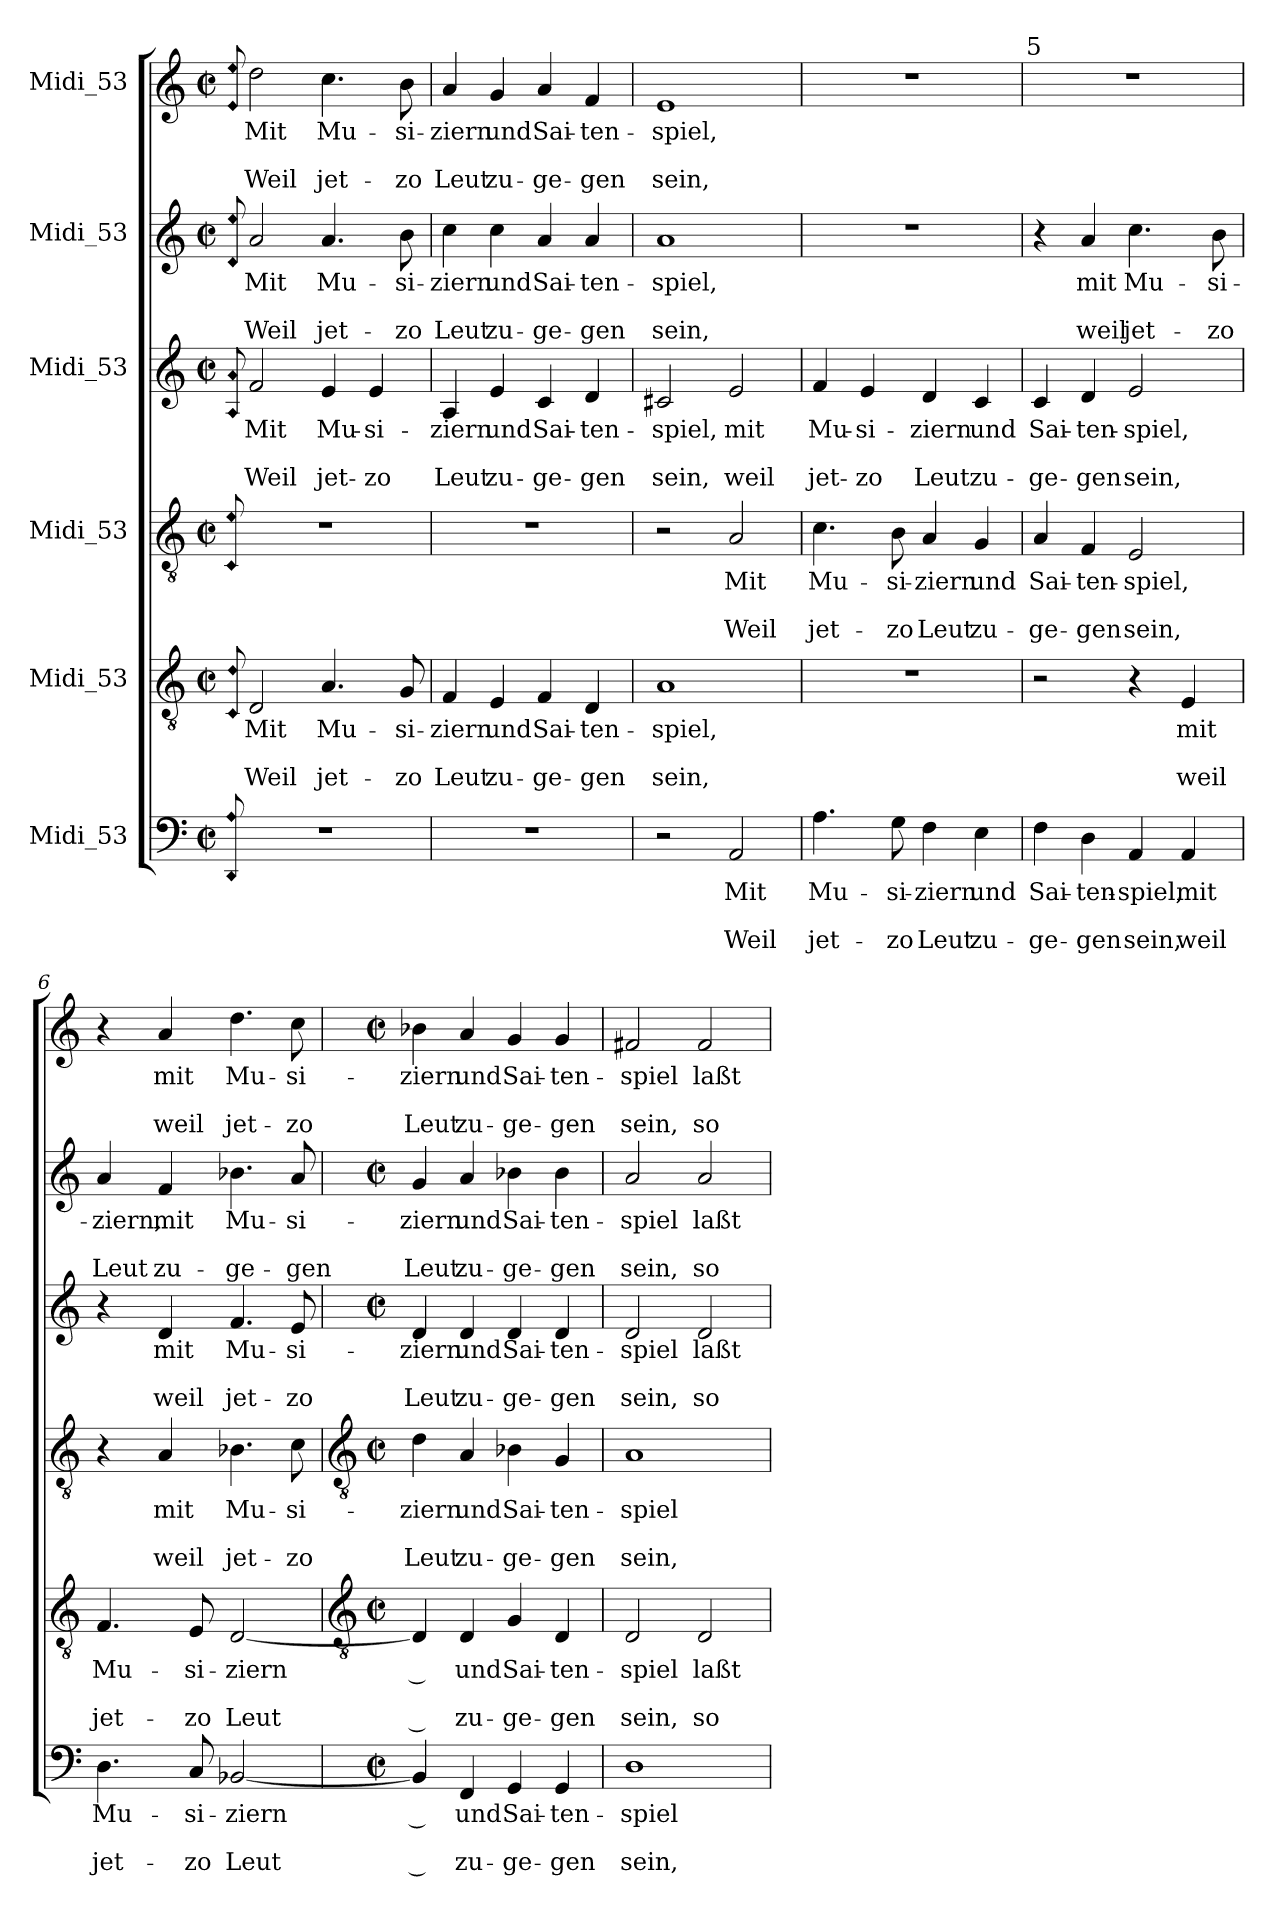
**kern	**text	**text	**text	**kern	**text	**text	**text	**kern	**text	**text	**text	**kern	**text	**text	**text	**kern	**text	**text	**text	**kern	**text	**text	**text
*part6	*part6	*part6	*part6	*part5	*part5	*part5	*part5	*part4	*part4	*part4	*part4	*part3	*part3	*part3	*part3	*part2	*part2	*part2	*part2	*part1	*part1	*part1	*part1
*staff6	*staff6	*staff6	*staff6	*staff5	*staff5	*staff5	*staff5	*staff4	*staff4	*staff4	*staff4	*staff3	*staff3	*staff3	*staff3	*staff2	*staff2	*staff2	*staff2	*staff1	*staff1	*staff1	*staff1
*I"Midi_53	*	*	*	*I"Midi_53	*	*	*	*I"Midi_53	*	*	*	*I"Midi_53	*	*	*	*I"Midi_53	*	*	*	*I"Midi_53	*	*	*
*clefF4	*	*	*	*clefGv2	*	*	*	*clefGv2	*	*	*	*clefG2	*	*	*	*clefG2	*	*	*	*clefG2	*	*	*
*k[]	*	*	*	*k[]	*	*	*	*k[]	*	*	*	*k[]	*	*	*	*k[]	*	*	*	*k[]	*	*	*
*C:	*	*	*	*C:	*	*	*	*C:	*	*	*	*C:	*	*	*	*C:	*	*	*	*C:	*	*	*
*M2/2	*	*	*	*M2/2	*	*	*	*M2/2	*	*	*	*M2/2	*	*	*	*M2/2	*	*	*	*M2/2	*	*	*
*met(c|)	*	*	*	*met(c|)	*	*	*	*met(c|)	*	*	*	*met(c|)	*	*	*	*met(c|)	*	*	*	*met(c|)	*	*	*
=1	=1	=1	=1	=1	=1	=1	=1	=1	=1	=1	=1	=1	=1	=1	=1	=1	=1	=1	=1	=1	=1	=1	=1
!	!	!	!	!	!	!	!	!	!	!	!	!	!	!	!	!	!	!	!	!LO:N:n=1:head=diamond	!	!	!
!	!	!	!	!	!	!	!	!	!	!	!	!	!	!	!	!LO:N:n=1:head=diamond	!	!	!	!LO:N:n=2:head=diamond	!	!	!
!	!	!	!	!	!	!	!	!	!	!	!	!LO:N:n=1:head=diamond	!	!	!	!LO:N:n=2:head=diamond	!	!	!	!	!	!	!
!	!	!	!	!	!	!	!	!LO:N:n=1:head=diamond	!	!	!	!LO:N:n=2:head=diamond	!	!	!	!	!	!	!	!	!	!	!
!	!	!	!	!LO:N:n=1:head=diamond	!	!	!	!LO:N:n=2:head=diamond	!	!	!	!	!	!	!	!	!	!	!	!	!	!	!
!LO:N:n=1:head=diamond	!	!	!	!LO:N:n=2:head=diamond	!	!	!	!	!	!	!	!	!	!	!	!	!	!	!	!	!	!	!
!LO:N:n=2:head=diamond	!	!	!	!	!	!	!	!	!	!	!	!	!	!	!	!	!	!	!	!	!	!	!
8qqDD 8qqA	.	.	.	8qqC 8qqd	.	.	.	8qqC 8qqe	.	.	.	8qqA 8qqa	.	.	.	8qqd 8qqee	.	.	.	8qqe 8qqee	.	.	.
!	!	!	!	!	!LO:LY:b	!	!LO:LY:b	!	!	!	!	!	!LO:LY:b	!	!LO:LY:b	!	!LO:LY:b	!	!LO:LY:b	!	!LO:LY:b	!	!LO:LY:b
1r	.	.	.	2D	Mit	.	Weil	1r	.	.	.	2f	Mit	.	Weil	2a	Mit	.	Weil	2dd	Mit	.	Weil
!	!	!	!	!	!LO:LY:b	!	!LO:LY:b	!	!	!	!	!	!LO:LY:b	!	!LO:LY:b	!	!LO:LY:b	!	!LO:LY:b	!	!LO:LY:b	!	!LO:LY:b
.	.	.	.	4.A	Mu-	.	-jet-	.	.	.	.	4e	Mu-	.	-jet-	4.a	Mu-	.	-jet-	4.cc	Mu-	.	-jet-
!	!	!	!	!	!	!	!	!	!	!	!	!	!LO:LY:b	!	!LO:LY:b	!	!	!	!	!	!	!	!
.	.	.	.	.	.	.	.	.	.	.	.	4e	-si-	.	-zo	.	.	.	.	.	.	.	.
!	!	!	!	!	!LO:LY:b	!	!LO:LY:b	!	!	!	!	!	!	!	!	!	!LO:LY:b	!	!LO:LY:b	!	!LO:LY:b	!	!LO:LY:b
.	.	.	.	8G	-si-	.	-zo	.	.	.	.	.	.	.	.	8b	-si-	.	-zo	8b	-si-	.	-zo
=2	=2	=2	=2	=2	=2	=2	=2	=2	=2	=2	=2	=2	=2	=2	=2	=2	=2	=2	=2	=2	=2	=2	=2
!	!	!	!	!	!LO:LY:b	!	!LO:LY:b	!	!	!	!	!	!LO:LY:b	!	!LO:LY:b	!	!LO:LY:b	!	!LO:LY:b	!	!LO:LY:b	!	!LO:LY:b
1r	.	.	.	4F	ziern	.	Leut	1r	.	.	.	4A	ziern	.	Leut	4cc	ziern	.	Leut	4a	ziern	.	Leut
!	!	!	!	!	!LO:LY:b	!	!LO:LY:b	!	!	!	!	!	!LO:LY:b	!	!LO:LY:b	!	!LO:LY:b	!	!LO:LY:b	!	!LO:LY:b	!	!LO:LY:b
.	.	.	.	4E	und	.	zu-	.	.	.	.	4e	und	.	zu-	4cc	und	.	zu-	4g	und	.	zu-
!	!	!	!	!	!LO:LY:b	!	!LO:LY:b	!	!	!	!	!	!LO:LY:b	!	!LO:LY:b	!	!LO:LY:b	!	!LO:LY:b	!	!LO:LY:b	!	!LO:LY:b
.	.	.	.	4F	-Sai-	.	-ge-	.	.	.	.	4c	-Sai-	.	-ge-	4a	-Sai-	.	-ge-	4a	-Sai-	.	-ge-
!	!	!	!	!	!LO:LY:b	!	!LO:LY:b	!	!	!	!	!	!LO:LY:b	!	!LO:LY:b	!	!LO:LY:b	!	!LO:LY:b	!	!LO:LY:b	!	!LO:LY:b
.	.	.	.	4D	-ten-	.	-gen	.	.	.	.	4d	-ten-	.	-gen	4a	-ten-	.	-gen	4f	-ten-	.	-gen
=3	=3	=3	=3	=3	=3	=3	=3	=3	=3	=3	=3	=3	=3	=3	=3	=3	=3	=3	=3	=3	=3	=3	=3
!	!	!	!	!	!LO:LY:b	!	!LO:LY:b	!	!	!	!	!	!LO:LY:b	!	!LO:LY:b	!	!LO:LY:b	!	!LO:LY:b	!	!LO:LY:b	!	!LO:LY:b
2r	.	.	.	1A	spiel,	.	sein,	2r	.	.	.	2c#X	spiel,	.	sein,	1a	spiel,	.	sein,	1e	spiel,	.	sein,
!	!LO:LY:b	!	!LO:LY:b	!	!	!	!	!	!LO:LY:b	!	!LO:LY:b	!	!LO:LY:b	!	!LO:LY:b	!	!	!	!	!	!	!	!
2AA	Mit	.	Weil	.	.	.	.	2A	Mit	.	Weil	2e	mit	.	weil	.	.	.	.	.	.	.	.
=4	=4	=4	=4	=4	=4	=4	=4	=4	=4	=4	=4	=4	=4	=4	=4	=4	=4	=4	=4	=4	=4	=4	=4
!	!LO:LY:b	!	!LO:LY:b	!	!	!	!	!	!LO:LY:b	!	!LO:LY:b	!	!LO:LY:b	!	!LO:LY:b	!	!	!	!	!	!	!	!
4.A	Mu-	.	-jet-	1r	.	.	.	4.c	Mu-	.	-jet-	4f	Mu-	.	-jet-	1r	.	.	.	1r	.	.	.
!	!	!	!	!	!	!	!	!	!	!	!	!	!LO:LY:b	!	!LO:LY:b	!	!	!	!	!	!	!	!
.	.	.	.	.	.	.	.	.	.	.	.	4e	-si-	.	-zo	.	.	.	.	.	.	.	.
!	!LO:LY:b	!	!LO:LY:b	!	!	!	!	!	!LO:LY:b	!	!LO:LY:b	!	!	!	!	!	!	!	!	!	!	!	!
8G	-si-	.	-zo	.	.	.	.	8B	-si-	.	-zo	.	.	.	.	.	.	.	.	.	.	.	.
!	!LO:LY:b	!	!LO:LY:b	!	!	!	!	!	!LO:LY:b	!	!LO:LY:b	!	!LO:LY:b	!	!LO:LY:b	!	!	!	!	!	!	!	!
4F	ziern	.	Leut	.	.	.	.	4A	ziern	.	Leut	4d	ziern	.	Leut	.	.	.	.	.	.	.	.
!	!LO:LY:b	!	!LO:LY:b	!	!	!	!	!	!LO:LY:b	!	!LO:LY:b	!	!LO:LY:b	!	!LO:LY:b	!	!	!	!	!	!	!	!
4E	und	.	zu-	.	.	.	.	4G	und	.	zu-	4c	und	.	zu-	.	.	.	.	.	.	.	.
=5	=5	=5	=5	=5	=5	=5	=5	=5	=5	=5	=5	=5	=5	=5	=5	=5	=5	=5	=5	=5	=5	=5	=5
!	!	!	!	!	!	!	!	!	!	!	!	!	!	!	!	!	!	!	!	!LO:TX:a:cj:t=5	!	!	!
!	!LO:LY:b	!	!LO:LY:b	!	!	!	!	!	!LO:LY:b	!	!LO:LY:b	!	!LO:LY:b	!	!LO:LY:b	!	!	!	!	!	!	!	!
4F	-Sai-	.	-ge-	2r	.	.	.	4A	-Sai-	.	-ge-	4c	-Sai-	.	-ge-	4r	.	.	.	1r	.	.	.
!	!LO:LY:b	!	!LO:LY:b	!	!	!	!	!	!LO:LY:b	!	!LO:LY:b	!	!LO:LY:b	!	!LO:LY:b	!	!LO:LY:b	!	!LO:LY:b	!	!	!	!
4D	-ten-	.	-gen	.	.	.	.	4F	-ten-	.	-gen	4d	-ten-	.	-gen	4a	mit	.	weil	.	.	.	.
!	!LO:LY:b	!	!LO:LY:b	!	!	!	!	!	!LO:LY:b	!	!LO:LY:b	!	!LO:LY:b	!	!LO:LY:b	!	!LO:LY:b	!	!LO:LY:b	!	!	!	!
4AA	spiel,	.	sein,	4r	.	.	.	2E	spiel,	.	sein,	2e	spiel,	.	sein,	4.cc	Mu-	.	-jet-	.	.	.	.
!	!LO:LY:b	!	!LO:LY:b	!	!LO:LY:b	!	!LO:LY:b	!	!	!	!	!	!	!	!	!	!	!	!	!	!	!	!
4AA	mit	.	weil	4E	mit	.	weil	.	.	.	.	.	.	.	.	.	.	.	.	.	.	.	.
!	!	!	!	!	!	!	!	!	!	!	!	!	!	!	!	!	!LO:LY:b	!	!LO:LY:b	!	!	!	!
.	.	.	.	.	.	.	.	.	.	.	.	.	.	.	.	8b	-si-	.	-zo	.	.	.	.
=6	=6	=6	=6	=6	=6	=6	=6	=6	=6	=6	=6	=6	=6	=6	=6	=6	=6	=6	=6	=6	=6	=6	=6
!	!LO:LY:b	!	!LO:LY:b	!	!LO:LY:b	!	!LO:LY:b	!	!	!	!	!	!	!	!	!	!LO:LY:b	!	!LO:LY:b	!	!	!	!
4.D	Mu-	.	-jet-	4.F	Mu-	.	-jet-	4r	.	.	.	4r	.	.	.	4a	ziern,	.	Leut	4r	.	.	.
!	!	!	!	!	!	!	!	!	!LO:LY:b	!	!LO:LY:b	!	!LO:LY:b	!	!LO:LY:b	!	!LO:LY:b	!	!LO:LY:b	!	!LO:LY:b	!	!LO:LY:b
.	.	.	.	.	.	.	.	4A	mit	.	weil	4d	mit	.	weil	4f	mit	.	zu-	4a	mit	.	weil
!	!LO:LY:b	!	!LO:LY:b	!	!LO:LY:b	!	!LO:LY:b	!	!	!	!	!	!	!	!	!	!	!	!	!	!	!	!
8C	-si-	.	-zo	8E	-si-	.	-zo	.	.	.	.	.	.	.	.	.	.	.	.	.	.	.	.
!	!LO:LY:b	!	!LO:LY:b	!	!LO:LY:b	!	!LO:LY:b	!	!LO:LY:b	!	!LO:LY:b	!	!LO:LY:b	!	!LO:LY:b	!	!LO:LY:b	!	!LO:LY:b	!	!LO:LY:b	!	!LO:LY:b
[2BB-	ziern	.	Leut	[2D	ziern	.	Leut	4.B-X	Mu-	.	-jet-	4.f	Mu-	.	-jet-	4.b-X	-Mu-	.	-ge-	4.dd	Mu-	.	-jet-
!	!	!	!	!	!	!	!	!	!LO:LY:b	!	!LO:LY:b	!	!LO:LY:b	!	!LO:LY:b	!	!LO:LY:b	!	!LO:LY:b	!	!LO:LY:b	!	!LO:LY:b
.	.	.	.	.	.	.	.	8c	-si-	.	-zo	8e	-si-	.	-zo	8a	-si-	.	-gen	8cc	-si-	.	-zo
!!LO:LB:g=z
=7	=7	=7	=7	=7	=7	=7	=7	=7	=7	=7	=7	=7	=7	=7	=7	=7	=7	=7	=7	=7	=7	=7	=7
*	*	*	*	*clefGv2	*	*	*	*clefGv2	*	*	*	*	*	*	*	*	*	*	*	*	*	*	*
*M2/2	*	*	*	*M2/2	*	*	*	*M2/2	*	*	*	*M2/2	*	*	*	*M2/2	*	*	*	*M2/2	*	*	*
*met(c|)	*	*	*	*met(c|)	*	*	*	*met(c|)	*	*	*	*met(c|)	*	*	*	*met(c|)	*	*	*	*met(c|)	*	*	*
!	!LO:LY:b	!	!LO:LY:b	!	!LO:LY:b	!	!LO:LY:b	!	!LO:LY:b	!	!LO:LY:b	!	!LO:LY:b	!	!LO:LY:b	!	!LO:LY:b	!	!LO:LY:b	!	!LO:LY:b	!	!LO:LY:b
4BB-]	__	.	__	4D]	__	.	__	4d	ziern	.	Leut	4d	ziern	.	Leut	4g	ziern	.	Leut	4b-	ziern	.	Leut
!	!LO:LY:b	!	!LO:LY:b	!	!LO:LY:b	!	!LO:LY:b	!	!LO:LY:b	!	!LO:LY:b	!	!LO:LY:b	!	!LO:LY:b	!	!LO:LY:b	!	!LO:LY:b	!	!LO:LY:b	!	!LO:LY:b
4FF	und	.	zu-	4D	und	.	zu-	4A	und	.	zu-	4d	und	.	zu-	4a	und	.	zu-	4a	und	.	zu-
!	!LO:LY:b	!	!LO:LY:b	!	!LO:LY:b	!	!LO:LY:b	!	!LO:LY:b	!	!LO:LY:b	!	!LO:LY:b	!	!LO:LY:b	!	!LO:LY:b	!	!LO:LY:b	!	!LO:LY:b	!	!LO:LY:b
4GG	-Sai-	.	-ge-	4G	-Sai-	.	-ge-	4B-X	-Sai-	.	-ge-	4d	-Sai-	.	-ge-	4b-X	-Sai-	.	-ge-	4g	-Sai-	.	-ge-
!	!LO:LY:b	!	!LO:LY:b	!	!LO:LY:b	!	!LO:LY:b	!	!LO:LY:b	!	!LO:LY:b	!	!LO:LY:b	!	!LO:LY:b	!	!LO:LY:b	!	!LO:LY:b	!	!LO:LY:b	!	!LO:LY:b
4GG	-ten-	.	-gen	4D	-ten-	.	-gen	4G	-ten-	.	-gen	4d	-ten-	.	-gen	4b-	-ten-	.	-gen	4g	-ten-	.	-gen
=8	=8	=8	=8	=8	=8	=8	=8	=8	=8	=8	=8	=8	=8	=8	=8	=8	=8	=8	=8	=8	=8	=8	=8
!	!LO:LY:b	!	!LO:LY:b	!	!LO:LY:b	!	!LO:LY:b	!	!LO:LY:b	!	!LO:LY:b	!	!LO:LY:b	!	!LO:LY:b	!	!LO:LY:b	!	!LO:LY:b	!	!LO:LY:b	!	!LO:LY:b
1D	spiel	.	sein,	2D	spiel	.	sein,	1A	spiel	.	sein,	2d	spiel	.	sein,	2a	spiel	.	sein,	2f#X	spiel	.	sein,
!	!	!	!	!	!LO:LY:b	!	!LO:LY:b	!	!	!	!	!	!LO:LY:b	!	!LO:LY:b	!	!LO:LY:b	!	!LO:LY:b	!	!LO:LY:b	!	!LO:LY:b
.	.	.	.	2D	laßt	.	so	.	.	.	.	2d	laßt	.	so	2a	laßt	.	so	2f#	laßt	.	so
=	=	=	=	=	=	=	=	=	=	=	=	=	=	=	=	=	=	=	=	=	=	=	=
*-	*-	*-	*-	*-	*-	*-	*-	*-	*-	*-	*-	*-	*-	*-	*-	*-	*-	*-	*-	*-	*-	*-	*-
